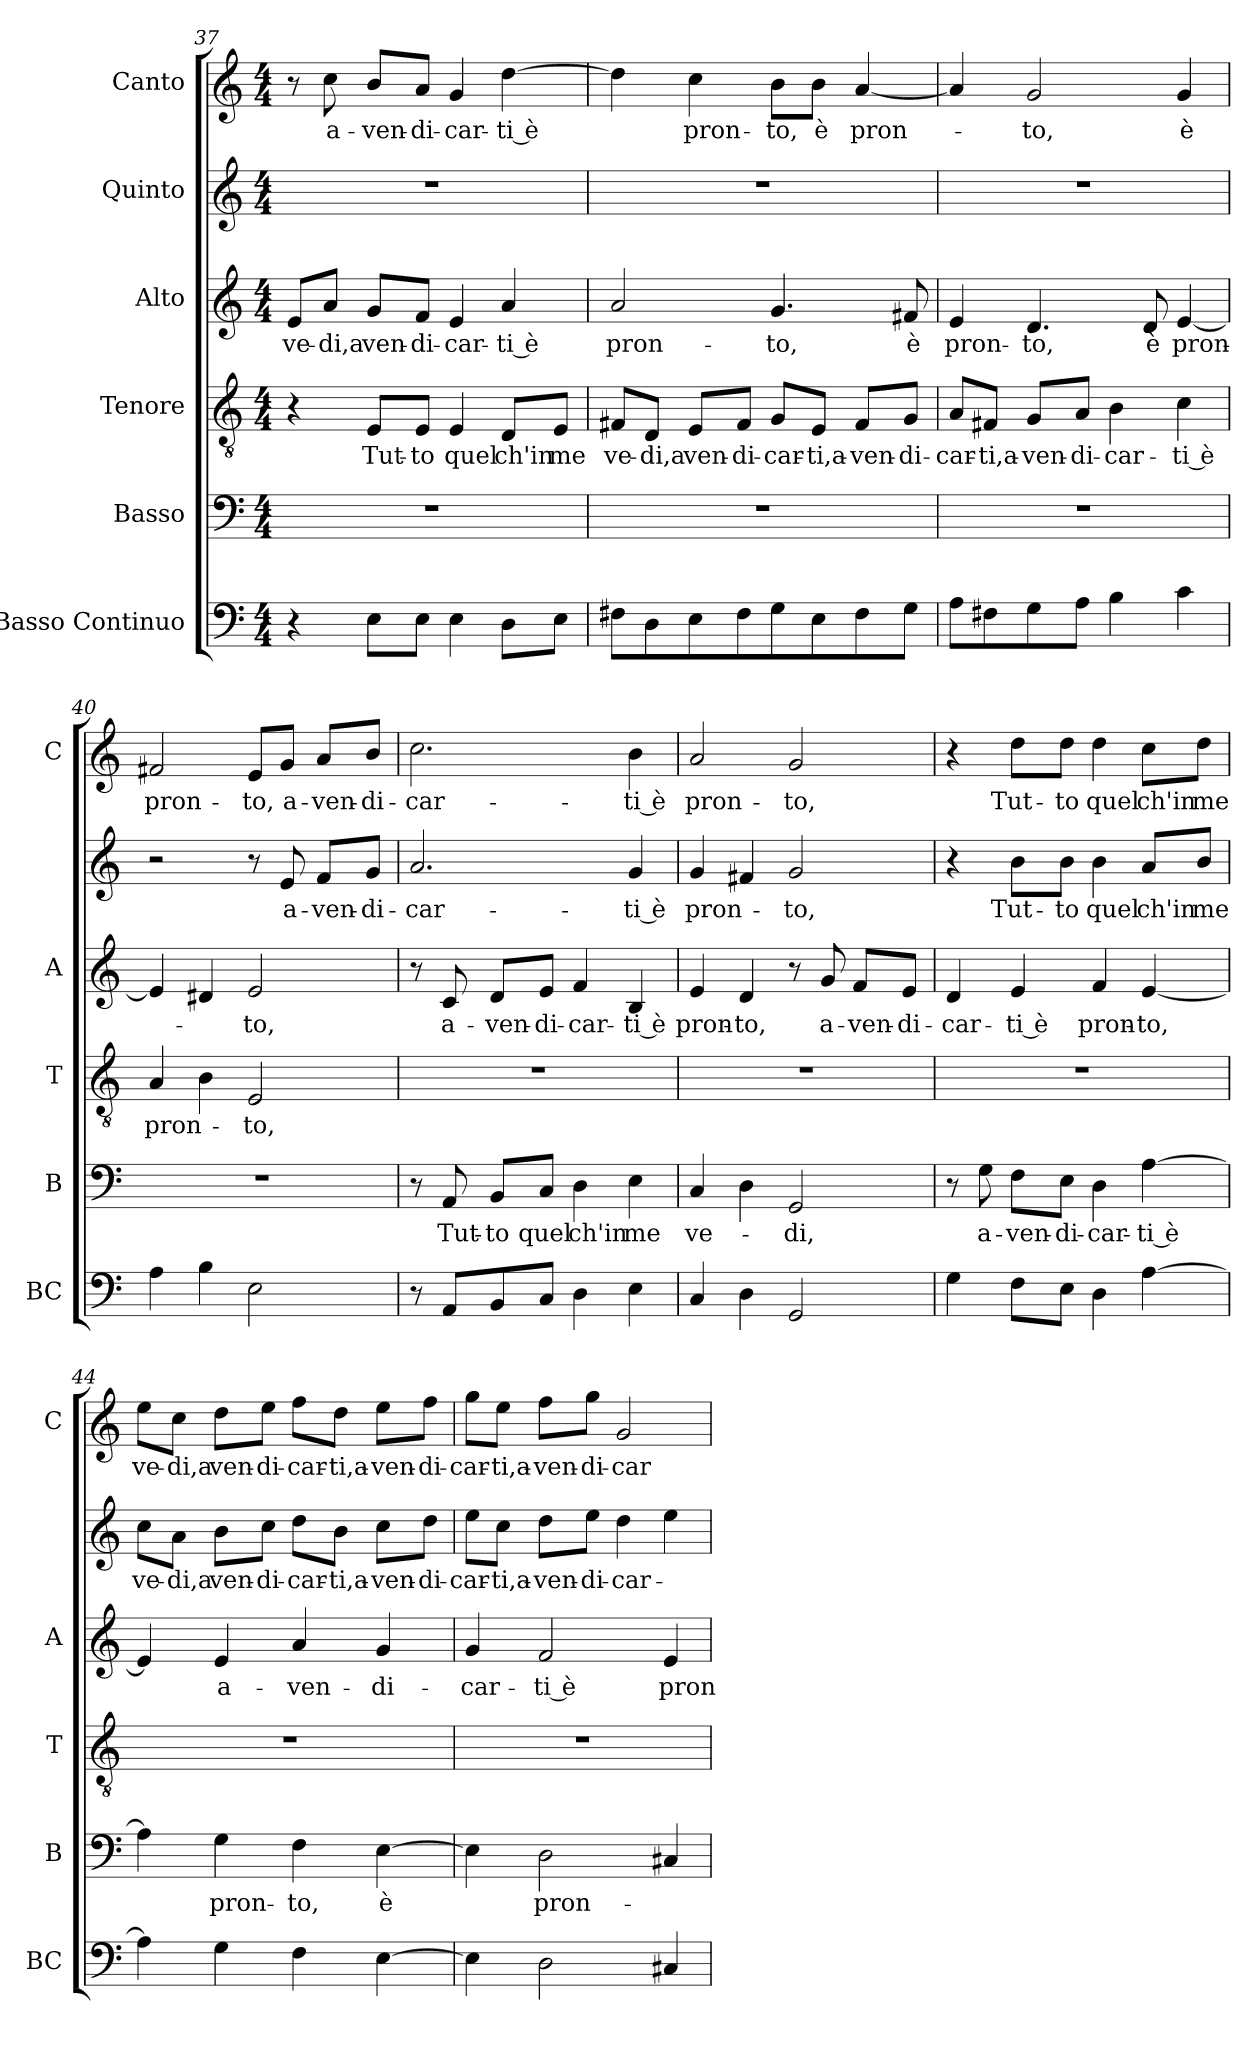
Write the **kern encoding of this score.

**kern	**kern	**text	**kern	**text	**kern	**text	**kern	**text	**kern	**text
*part6	*part5	*part5	*part4	*part4	*part3	*part3	*part2	*part2	*part1	*part1
*staff6	*staff5	*staff5	*staff4	*staff4	*staff3	*staff3	*staff2	*staff2	*staff1	*staff1
*I"Basso Continuo	*I"Basso	*	*I"Tenore	*	*I"Alto	*	*I"Quinto	*	*I"Canto	*
*I'BC	*I'B	*	*I'T	*	*I'A	*	*	*	*I'C	*
*clefF4	*clefF4	*	*clefGv2	*	*clefG2	*	*clefG2	*	*clefG2	*
*k[]	*k[]	*	*k[]	*	*k[]	*	*k[]	*	*k[]	*
*C:	*C:	*	*C:	*	*C:	*	*C:	*	*C:	*
*M4/4	*M4/4	*	*M4/4	*	*M4/4	*	*M4/4	*	*M4/4	*
=37	=37	=37	=37	=37	=37	=37	=37	=37	=37	=37
!	!	!	!	!	!	!LO:LY:b	!	!	!	!
4r	1r	.	4r	.	8e/L	ve-	1r	.	8r	.
!	!	!	!	!	!	!LO:LY:b	!	!	!	!LO:LY:b
.	.	.	.	.	8a/J	-di,a	.	.	8cc\	a-
!	!	!	!	!LO:LY:b	!	!LO:LY:b	!	!	!	!LO:LY:b
8E\L	.	.	8E/L	Tut-	8g/L	ven-	.	.	8b/L	-ven-
!	!	!	!	!LO:LY:b	!	!LO:LY:b	!	!	!	!LO:LY:b
8E\J	.	.	8E/J	-to	8f/J	-di-	.	.	8a/J	-di-
!	!	!	!	!LO:LY:b	!	!LO:LY:b	!	!	!	!LO:LY:b
4E\	.	.	4E/	quel	4e/	-car-	.	.	4g/	-car-
!	!	!	!	!LO:LY:b	!	!LO:LY:b	!	!	!	!LO:LY:b
8D\L	.	.	8D/L	ch'in	4a/	-ti è	.	.	[4dd\	-ti è
!	!	!	!	!LO:LY:b	!	!	!	!	!	!
8E\J	.	.	8E/J	me	.	.	.	.	.	.
!!LO:PB:g=z
=38	=38	=38	=38	=38	=38	=38	=38	=38	=38	=38
!	!	!	!	!LO:LY:b	!	!LO:LY:b	!	!	!	!
8F#X\L	1r	.	8F#X/L	ve-	2a/	pron-	1r	.	4dd\]	.
!	!	!	!	!LO:LY:b	!	!	!	!	!	!
8D\	.	.	8D/J	-di,a	.	.	.	.	.	.
!	!	!	!	!LO:LY:b	!	!	!	!	!	!LO:LY:b
8E\	.	.	8E/L	ven-	.	.	.	.	4cc\	pron-
!	!	!	!	!LO:LY:b	!	!	!	!	!	!
8F#\	.	.	8F#/J	-di-	.	.	.	.	.	.
!	!	!	!	!LO:LY:b	!	!LO:LY:b	!	!	!	!LO:LY:b
8G\	.	.	8G/L	-car-	4.g/	-to,	.	.	8b\L	-to,
!	!	!	!	!LO:LY:b	!	!	!	!	!	!LO:LY:b
8E\	.	.	8E/J	-ti,a-	.	.	.	.	8b\J	è
!	!	!	!	!LO:LY:b	!	!	!	!	!	!LO:LY:b
8F#\	.	.	8F#/L	-ven-	.	.	.	.	[4a/	pron-
!	!	!	!	!LO:LY:b	!	!LO:LY:b	!	!	!	!
8G\J	.	.	8G/J	-di-	8f#X/	è	.	.	.	.
=39	=39	=39	=39	=39	=39	=39	=39	=39	=39	=39
!	!	!	!	!LO:LY:b	!	!LO:LY:b	!	!	!	!
8A\L	1r	.	8A/L	-car-	4e/	pron-	1r	.	4a/]	.
!	!	!	!	!LO:LY:b	!	!	!	!	!	!
8F#X\	.	.	8F#X/J	-ti,a-	.	.	.	.	.	.
!	!	!	!	!LO:LY:b	!	!LO:LY:b	!	!	!	!LO:LY:b
8G\	.	.	8G/L	-ven-	4.d/	-to,	.	.	2g/	-to,
!	!	!	!	!LO:LY:b	!	!	!	!	!	!
8A\J	.	.	8A/J	-di-	.	.	.	.	.	.
!	!	!	!	!LO:LY:b	!	!	!	!	!	!
4B\	.	.	4B\	-car-	.	.	.	.	.	.
!	!	!	!	!	!	!LO:LY:b	!	!	!	!
.	.	.	.	.	8d/	è	.	.	.	.
!	!	!	!	!LO:LY:b	!	!LO:LY:b	!	!	!	!LO:LY:b
4c\	.	.	4c\	-ti è	[4e/	pron-	.	.	4g/	è
=40	=40	=40	=40	=40	=40	=40	=40	=40	=40	=40
!	!	!	!	!LO:LY:b	!	!	!	!	!	!LO:LY:b
4A\	1r	.	4A/	pron-	4e/]	.	2r	.	2f#X/	pron-
4B\	.	.	4B\	.	4d#X/	.	.	.	.	.
!	!	!	!	!LO:LY:b	!	!LO:LY:b	!	!	!	!LO:LY:b
2E\	.	.	2E/	-to,	2e/	-to,	8r	.	8e/L	-to,
!	!	!	!	!	!	!	!	!LO:LY:b	!	!LO:LY:b
.	.	.	.	.	.	.	8e/	a-	8g/J	a-
!	!	!	!	!	!	!	!	!LO:LY:b	!	!LO:LY:b
.	.	.	.	.	.	.	8f/L	-ven-	8a/L	-ven-
!	!	!	!	!	!	!	!	!LO:LY:b	!	!LO:LY:b
.	.	.	.	.	.	.	8g/J	-di-	8b/J	-di-
=41	=41	=41	=41	=41	=41	=41	=41	=41	=41	=41
!	!	!	!	!	!	!	!	!LO:LY:b	!	!LO:LY:b
8r	8r	.	1r	.	8r	.	2.a/	-car-	2.cc\	-car-
!	!	!LO:LY:b	!	!	!	!LO:LY:b	!	!	!	!
8AA/L	8AA/	Tut-	.	.	8c/	a-	.	.	.	.
!	!	!LO:LY:b	!	!	!	!LO:LY:b	!	!	!	!
8BB/	8BB/L	-to	.	.	8d/L	-ven-	.	.	.	.
!	!	!LO:LY:b	!	!	!	!LO:LY:b	!	!	!	!
8C/J	8C/J	quel	.	.	8e/J	-di-	.	.	.	.
!	!	!LO:LY:b	!	!	!	!LO:LY:b	!	!	!	!
4D\	4D\	ch'in	.	.	4f/	-car-	.	.	.	.
!	!	!LO:LY:b	!	!	!	!LO:LY:b	!	!LO:LY:b	!	!LO:LY:b
4E\	4E\	me	.	.	4B/	-ti è	4g/	-ti è	4b\	-ti è
=42	=42	=42	=42	=42	=42	=42	=42	=42	=42	=42
!	!	!LO:LY:b	!	!	!	!LO:LY:b	!	!LO:LY:b	!	!LO:LY:b
4C/	4C/	ve-	1r	.	4e/	pron-	4g/	pron-	2a/	pron-
!	!	!	!	!	!	!LO:LY:b	!	!	!	!
4D\	4D\	.	.	.	4d/	-to,	4f#X/	.	.	.
!	!	!LO:LY:b	!	!	!	!	!	!LO:LY:b	!	!LO:LY:b
2GG/	2GG/	-di,	.	.	8r	.	2g/	-to,	2g/	-to,
!	!	!	!	!	!	!LO:LY:b	!	!	!	!
.	.	.	.	.	8g/	a-	.	.	.	.
!	!	!	!	!	!	!LO:LY:b	!	!	!	!
.	.	.	.	.	8f/L	-ven-	.	.	.	.
!	!	!	!	!	!	!LO:LY:b	!	!	!	!
.	.	.	.	.	8e/J	-di-	.	.	.	.
=43	=43	=43	=43	=43	=43	=43	=43	=43	=43	=43
!	!	!	!	!	!	!LO:LY:b	!	!	!	!
4G\	8r	.	1r	.	4d/	-car-	4r	.	4r	.
!	!	!LO:LY:b	!	!	!	!	!	!	!	!
.	8G\	a-	.	.	.	.	.	.	.	.
!	!	!LO:LY:b	!	!	!	!LO:LY:b	!	!LO:LY:b	!	!LO:LY:b
8F\L	8F\L	-ven-	.	.	4e/	-ti è	8b\L	Tut-	8dd\L	Tut-
!	!	!LO:LY:b	!	!	!	!	!	!LO:LY:b	!	!LO:LY:b
8E\J	8E\J	-di-	.	.	.	.	8b\J	-to	8dd\J	-to
!	!	!LO:LY:b	!	!	!	!LO:LY:b	!	!LO:LY:b	!	!LO:LY:b
4D\	4D\	-car-	.	.	4f/	pron-	4b\	quel	4dd\	quel
!	!	!LO:LY:b	!	!	!	!LO:LY:b	!	!LO:LY:b	!	!LO:LY:b
[4A\	[4A\	-ti è	.	.	[4e/	-to,	8a/L	ch'in	8cc\L	ch'in
!	!	!	!	!	!	!	!	!LO:LY:b	!	!LO:LY:b
.	.	.	.	.	.	.	8b/J	me	8dd\J	me
!!LO:LB:g=z
=44	=44	=44	=44	=44	=44	=44	=44	=44	=44	=44
!	!	!	!	!	!	!	!	!LO:LY:b	!	!LO:LY:b
4A\]	4A\]	.	1r	.	4e/]	.	8cc\L	ve-	8ee\L	ve-
!	!	!	!	!	!	!	!	!LO:LY:b	!	!LO:LY:b
.	.	.	.	.	.	.	8a\J	-di,a	8cc\J	-di,a
!	!	!LO:LY:b	!	!	!	!LO:LY:b	!	!LO:LY:b	!	!LO:LY:b
4G\	4G\	pron-	.	.	4e/	a-	8b\L	ven-	8dd\L	ven-
!	!	!	!	!	!	!	!	!LO:LY:b	!	!LO:LY:b
.	.	.	.	.	.	.	8cc\J	-di-	8ee\J	-di-
!	!	!LO:LY:b	!	!	!	!LO:LY:b	!	!LO:LY:b	!	!LO:LY:b
4F\	4F\	-to,	.	.	4a/	-ven-	8dd\L	-car-	8ff\L	-car-
!	!	!	!	!	!	!	!	!LO:LY:b	!	!LO:LY:b
.	.	.	.	.	.	.	8b\J	-ti,a-	8dd\J	-ti,a-
!	!	!LO:LY:b	!	!	!	!LO:LY:b	!	!LO:LY:b	!	!LO:LY:b
[4E\	[4E\	è	.	.	4g/	-di-	8cc\L	-ven-	8ee\L	-ven-
!	!	!	!	!	!	!	!	!LO:LY:b	!	!LO:LY:b
.	.	.	.	.	.	.	8dd\J	-di-	8ff\J	-di-
=45	=45	=45	=45	=45	=45	=45	=45	=45	=45	=45
!	!	!	!	!	!	!LO:LY:b	!	!LO:LY:b	!	!LO:LY:b
4E\]	4E\]	.	1r	.	4g/	-car-	8ee\L	-car-	8gg\L	-car-
!	!	!	!	!	!	!	!	!LO:LY:b	!	!LO:LY:b
.	.	.	.	.	.	.	8cc\J	-ti,a-	8ee\J	-ti,a-
!	!	!LO:LY:b	!	!	!	!LO:LY:b	!	!LO:LY:b	!	!LO:LY:b
2D\	2D\	pron-	.	.	2f/	-ti è	8dd\L	-ven-	8ff\L	-ven-
!	!	!	!	!	!	!	!	!LO:LY:b	!	!LO:LY:b
.	.	.	.	.	.	.	8ee\J	-di-	8gg\J	-di-
!	!	!	!	!	!	!	!	!LO:LY:b	!	!LO:LY:b
.	.	.	.	.	.	.	4dd\	-car-	2g/	-car-
!	!	!	!	!	!	!LO:LY:b	!	!	!	!
4C#X/	4C#X/	.	.	.	4e/	pron-	4ee\	.	.	.
=	=	=	=	=	=	=	=	=	=	=
*-	*-	*-	*-	*-	*-	*-	*-	*-	*-	*-
